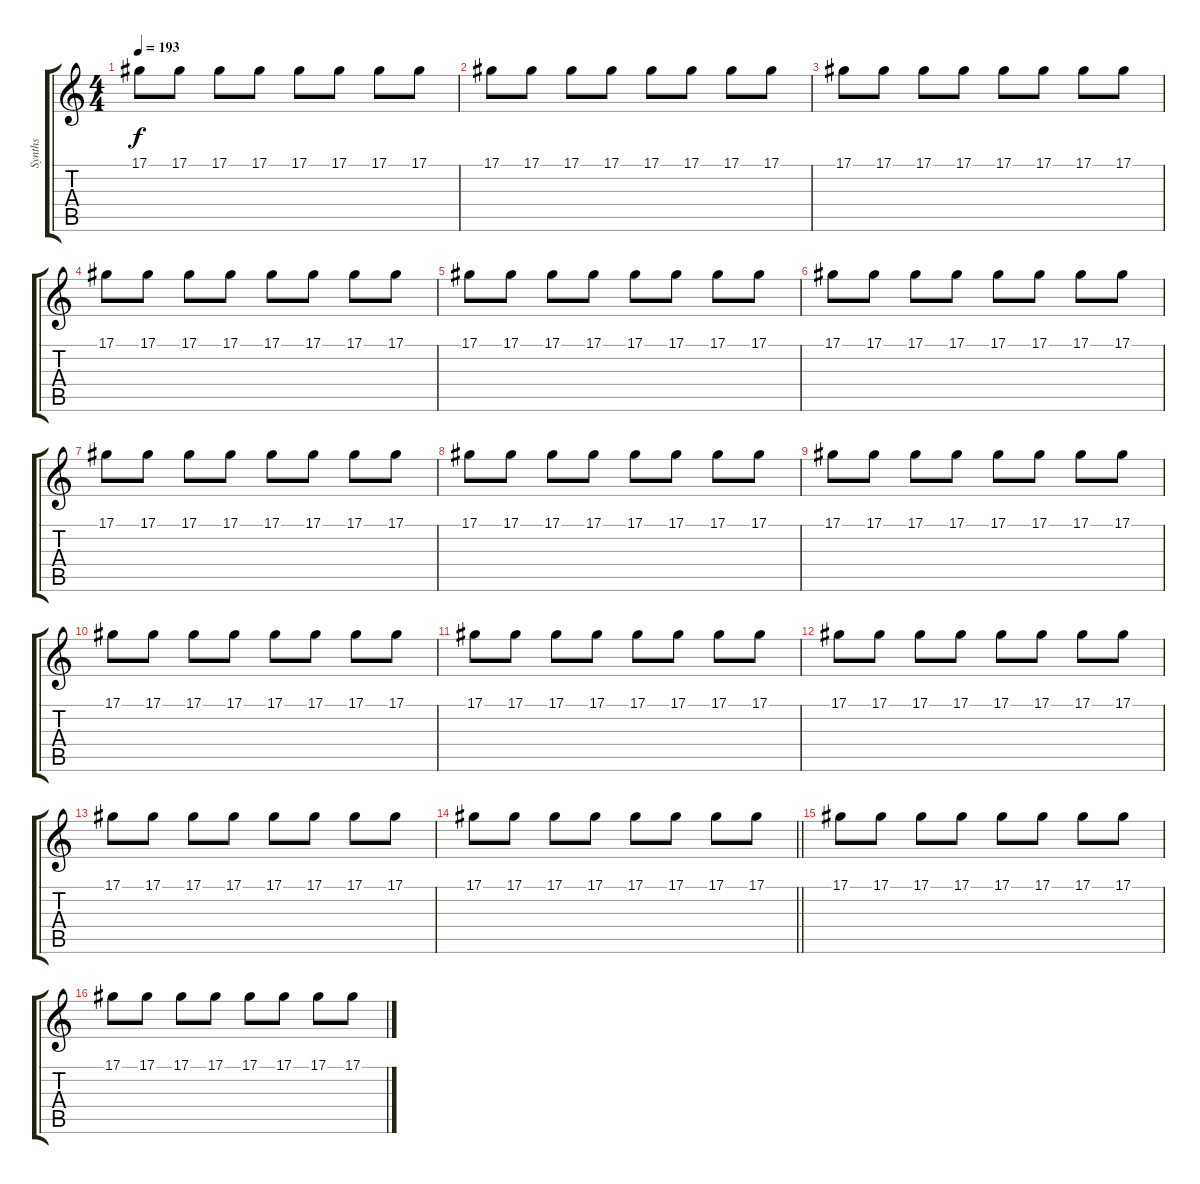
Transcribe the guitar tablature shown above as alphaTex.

\track ("Synths" "Synths") {instrument pad3polysynth}
\staff {score tabs}
\tuning (Eb4 Bb3 Gb3 Db3 Ab2 Eb2) {hide}
\ts (4 4)
\tempo 193
\clef g2
\ks c
17.1.8{dy f} 17.1.8 17.1.8 17.1.8 17.1.8 17.1.8 17.1.8 17.1.8 |
17.1.8 17.1.8 17.1.8 17.1.8 17.1.8 17.1.8 17.1.8 17.1.8 |
17.1.8 17.1.8 17.1.8 17.1.8 17.1.8 17.1.8 17.1.8 17.1.8 |
17.1.8 17.1.8 17.1.8 17.1.8 17.1.8 17.1.8 17.1.8 17.1.8 |
17.1.8 17.1.8 17.1.8 17.1.8 17.1.8 17.1.8 17.1.8 17.1.8 |
17.1.8 17.1.8 17.1.8 17.1.8 17.1.8 17.1.8 17.1.8 17.1.8 |
17.1.8 17.1.8 17.1.8 17.1.8 17.1.8 17.1.8 17.1.8 17.1.8 |
17.1.8 17.1.8 17.1.8 17.1.8 17.1.8 17.1.8 17.1.8 17.1.8 |
17.1.8 17.1.8 17.1.8 17.1.8 17.1.8 17.1.8 17.1.8 17.1.8 |
17.1.8 17.1.8 17.1.8 17.1.8 17.1.8 17.1.8 17.1.8 17.1.8 |
17.1.8 17.1.8 17.1.8 17.1.8 17.1.8 17.1.8 17.1.8 17.1.8 |
17.1.8 17.1.8 17.1.8 17.1.8 17.1.8 17.1.8 17.1.8 17.1.8 |
17.1.8 17.1.8 17.1.8 17.1.8 17.1.8 17.1.8 17.1.8 17.1.8 |
\barLineRight lightlight
17.1.8 17.1.8 17.1.8 17.1.8 17.1.8 17.1.8 17.1.8 17.1.8 |
\section ("" "")
17.1.8 17.1.8 17.1.8 17.1.8 17.1.8 17.1.8 17.1.8 17.1.8 |
17.1.8 17.1.8 17.1.8 17.1.8 17.1.8 17.1.8 17.1.8 17.1.8
